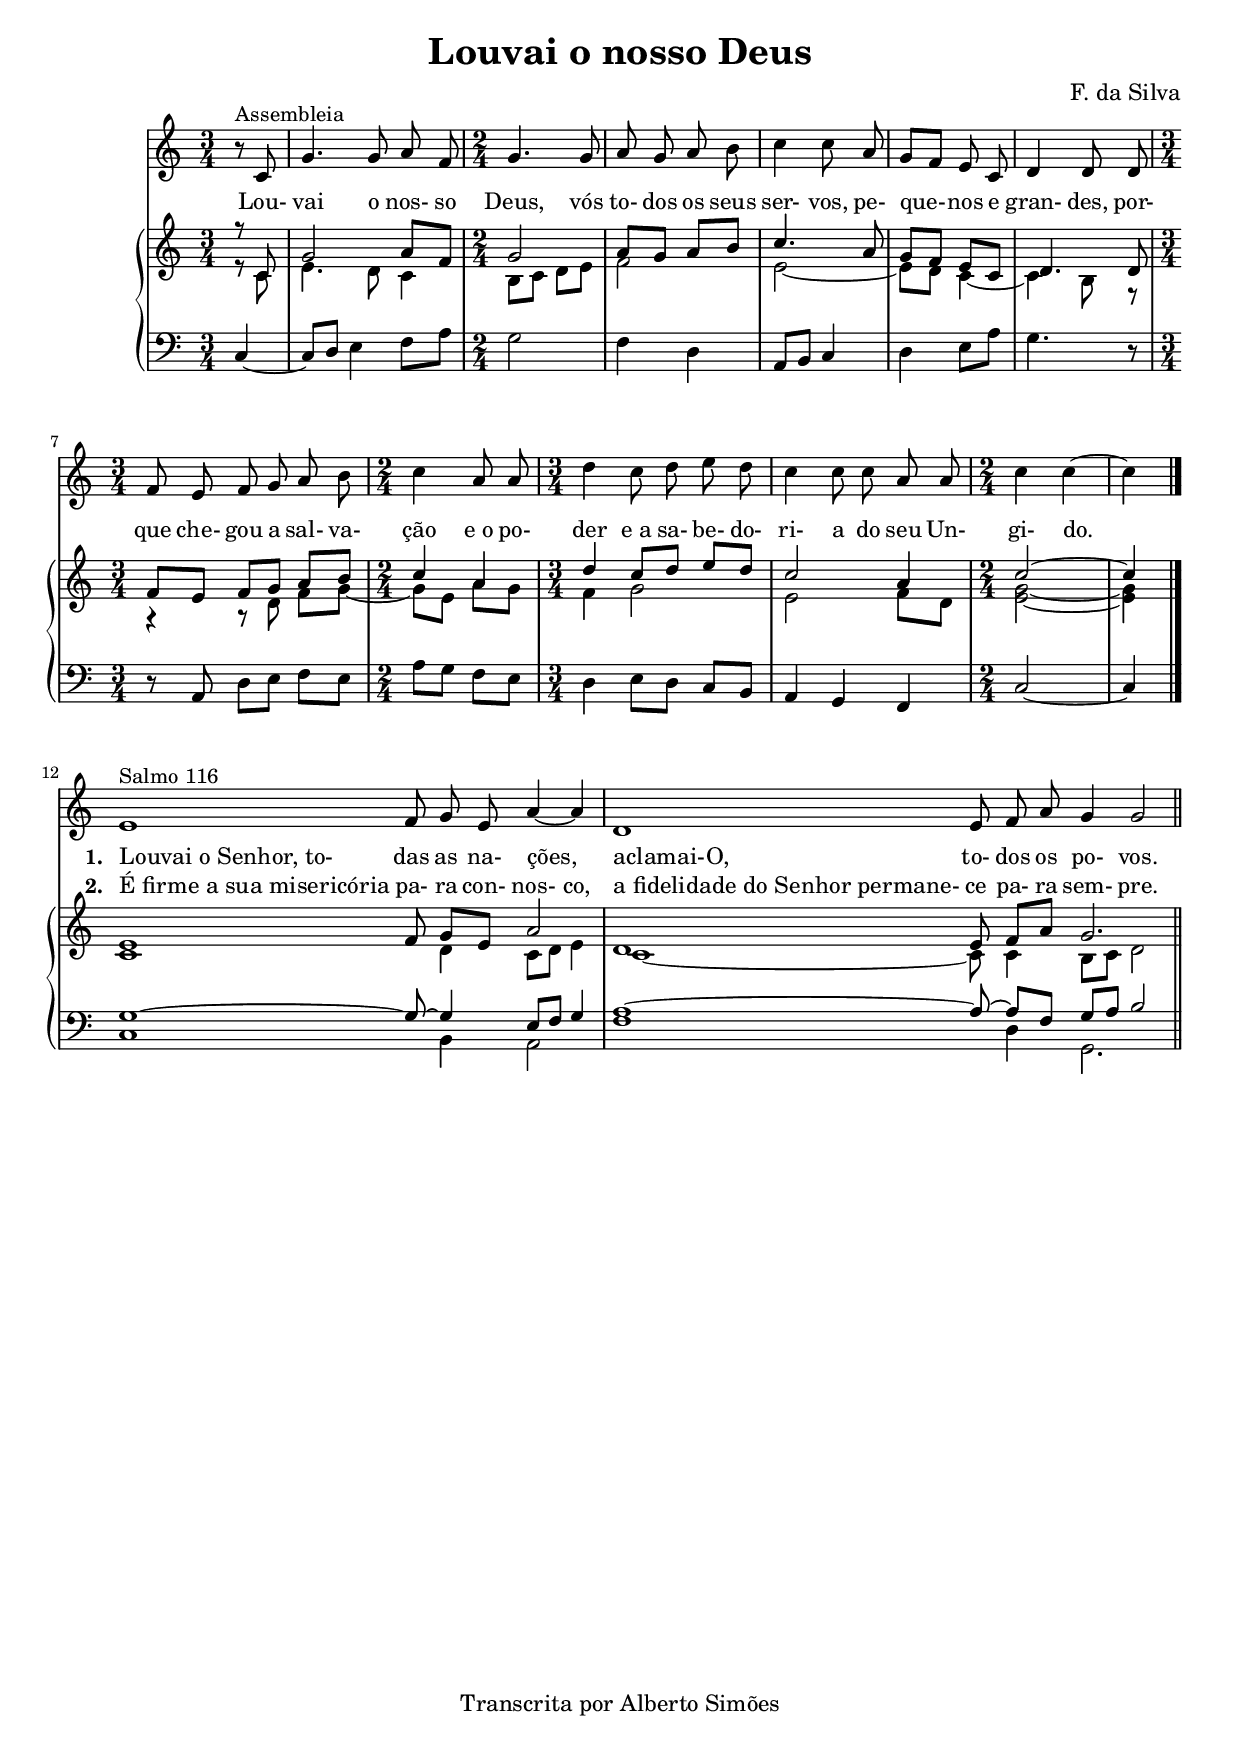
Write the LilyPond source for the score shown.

\version "2.14.0"

\header {
  title = "Louvai o nosso Deus"
  composer = "F. da Silva"

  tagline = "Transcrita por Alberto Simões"

  ocasioes = "ofertorio"
  seccao   = "ofertorio"
}

global = {
  \key c \major
  \time 3/4
}

melody = \relative c' {
  \global
  \clef treble
  \autoBeamOff
  \partial 4

  r8^\markup{Assembleia} c8 | g'4. g8 a f| \time 2/4 g4. g8|a8 g a b|
  c4 c8 a |g[ f] e c|d4 d8 d|\time 3/4 f e f g a b| \time 2/4
  c4 a8 a | \time 3/4 d4 c8 d e d | c4 c8 c a a | \time 2/4 c4 c ~ c \bar "|."

  \break

  \set Timing.measurePosition = #(ly:make-moment 0 8)
  \set Score.measureLength = #(ly:make-moment 15 8) 
  e,1^\markup{Salmo 116} f8 g e a4 ~ a |
  \set Score.measureLength = #(ly:make-moment 17 8)
  d,1 e8 f a g4 g2\bar "||"
}

text = {
  \lyricmode {
    Lou- vai o nos- so Deus, vós to- dos os seus ser- vos,
    pe- que- -- nos e gran- des, por- que che- gou a sal- va- ção
    e_o po- der e_a sa- be- do- ri- a do seu Un- gi- do.
  }
  \set stanza = #"1. "
  \lyricmode {
    \once \override LyricText #'self-alignment-X = #LEFT
    "Louvai o Senhor, to-" das as na- ções,
    \once \override LyricText #'self-alignment-X = #LEFT
    "aclamai-O," to- dos os po- vos.
  }
}


textB = {
  \lyricmode {
    \repeat unfold 41 { \skip 1 }
  }
  \set stanza = #"2. "
  \lyricmode {
    \once \override LyricText #'self-alignment-X = #LEFT
    \set ignoreMelismata = ##t 
    "É firme a sua misericória" pa- ra con- nos- co,
    \once \override LyricText #'self-alignment-X = #LEFT
    "a fidelidade do Senhor permane-" ce pa- ra sem- pre.
  }
}


upperA = \relative c' {
  \voiceOne

  \partial 4
  r8 c | g'2 a8[ f]|\time 2/4 g2|a8[ g] a[ b]|
  c4. a8|g[ f] e[ c] | d4. d8|\time 3/4 f8[ e] f[ g] a[ b] |  \time 2/4
  c4 a|\time 3/4 d c8[ d] e[ d] | c2 a4|\time 2/4 c2 ~ c4 \bar "|."

  \set Timing.measurePosition = #(ly:make-moment 0 8)
  \set Score.measureLength = #(ly:make-moment 15 8) 
  e,1 f8 g[ e] a2 |
  \set Score.measureLength = #(ly:make-moment 17 8)
  d,1 e8 f[ a] g2.\bar "||"

}

upperB = \relative c' {
  \voiceTwo
  \partial 4
  r8 c | e4. d8 c4|\time 2/4 b8[ c] d[ e] | f2 | 
  e2 ~ |e8[ d] c4~|c b8 r |\time 3/4 r4 r8 d f[ g]~|\time 2/4
  g[ e] a[ g] |\time 3/4 f4 g2|e f8[ d]|\time 2/4 <e g>2 ~ | <e g>4 \bar "|."

  \set Timing.measurePosition = #(ly:make-moment 0 8)
  \set Score.measureLength = #(ly:make-moment 15 8) 
  c1 s8 d4 c8[ d] e4 |
  \set Score.measureLength = #(ly:make-moment 17 8)
  c1 ~ c8 c4 b8[ c] d2 \bar "||"

}

upper = {
  \global
  \clef treble
  << \new Voice = "melB" \upperA 
     \new Voice \upperB >>
}


lower = {
  \global
  \clef bass
  \relative c {
    \partial 4 c4 ~ | c8[ d] e4 f8[ a]|\time 2/4 g2 | f4 d|
    a8[ b] c4|d e8[ a] |g4. r8 |\time 3/4 r8 a, d[ e] f[ e] |\time 2/4
    a[ g] f[ e]|\time 3/4 d4 e8[ d] c[ b]|a4 g f|\time 2/4 c'2 ~ | c4\bar "|."


    <<
      {
        \voiceOne
        \set Timing.measurePosition = #(ly:make-moment 0 8)
        \set Score.measureLength = #(ly:make-moment 15 8) 
        g'1 ~ g8 ~ g4 e8[ f] g4 |
        \set Score.measureLength = #(ly:make-moment 17 8)
        a1 ~ a8 ~ a8[ f8] g[ a] b2 \bar "||"
      }
      \new Voice {
        \voiceTwo
        \set Timing.measurePosition = #(ly:make-moment 0 8)
        \set Score.measureLength = #(ly:make-moment 15 8) 
        c,1 s8 b4 a2 |
        \set Score.measureLength = #(ly:make-moment 17 8)
        f'1 s8 d4 g,2. \bar "||"
      }
    >>
    \bar "||"
  }
}


\score {
  <<
    \new Staff <<
      \new Voice = "mel" \melody
    >>
    \new PianoStaff <<
      \new Staff = "upper" \upper
      \new Staff = "lower" \lower
    >>
    \new Lyrics \with { alignAboveContext = "upper" }
                { \lyricsto "mel" \text}
    \new Lyrics \with { alignAboveContext = "upper" }
                { \lyricsto "mel" \textB}
  >>
  \layout {
    \context {
      \Staff \RemoveEmptyStaves       
      % \override VerticalAxisGroup #'remove-first = ##t
    }

    \context {
      \PianoStaff
      \override StaffGrouper #'staff-staff-spacing #'minimum-distance = #10
    }

    \context {
      \Score
      \override StaffGrouper #'staff-staff-spacing #'padding = #0
      \override StaffGrouper #'staff-staff-spacing #'basic-distance = #0
      \override StaffGrouper #'staffgroup-staff-spacing  #'basic-distance = #0
    }

    #(layout-set-staff-size 18)
  }
  \midi {
    \context {
      \Score
      tempoWholesPerMinute = #(ly:make-moment 80 4)
    }
  }
}


